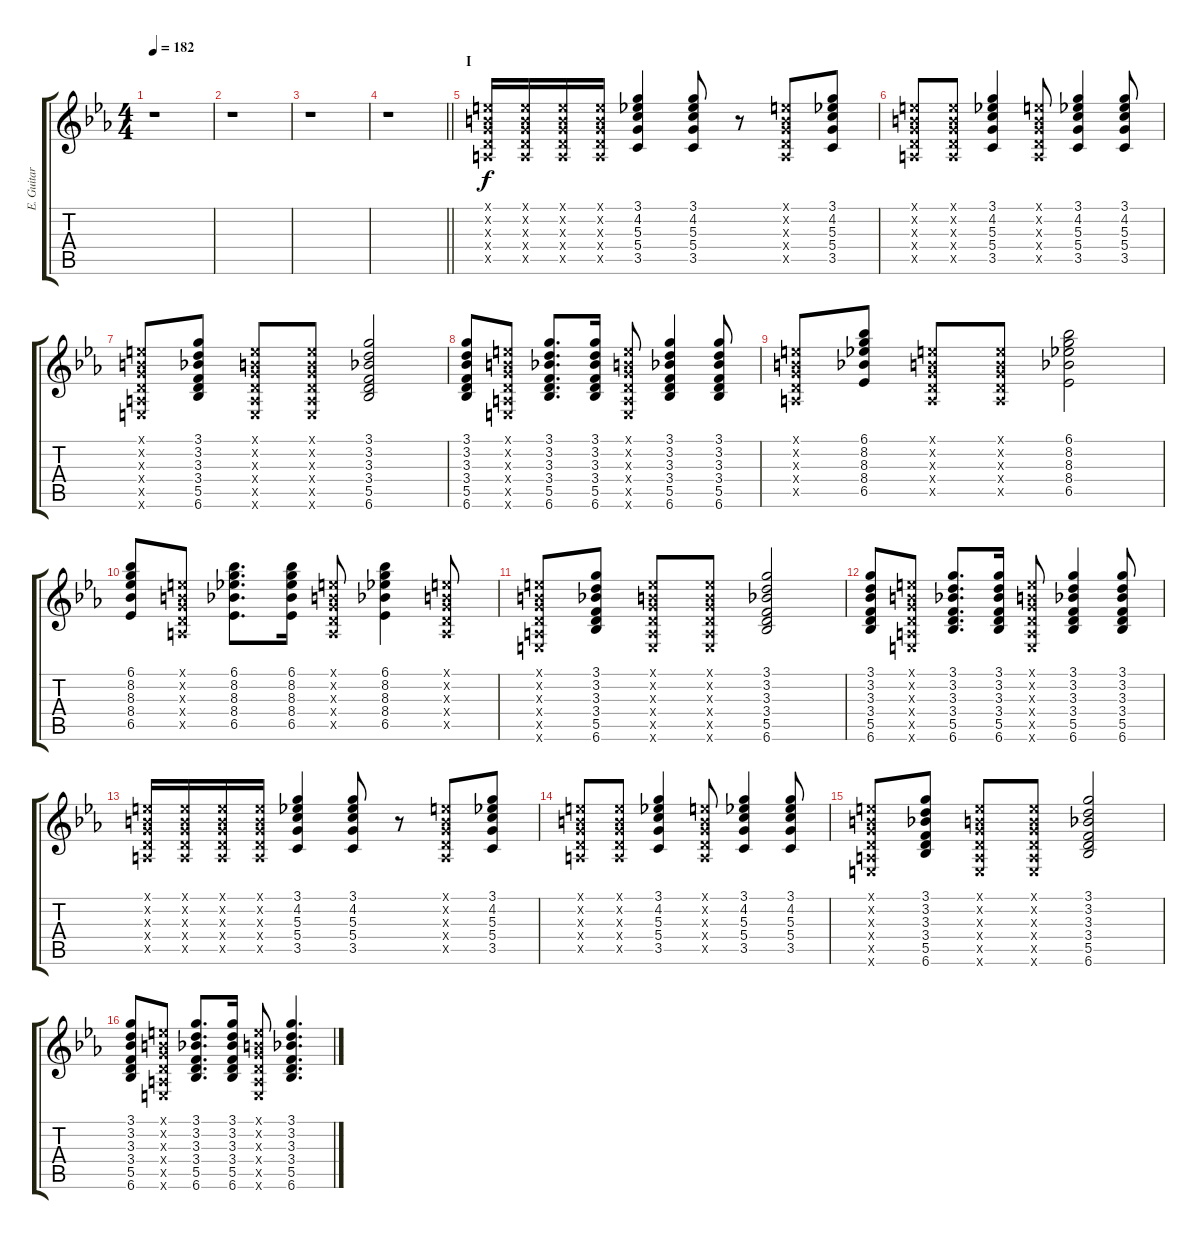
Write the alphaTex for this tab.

\track ("E. Guitar I" "E. Guitar ") {instrument overdrivenguitar}
\staff {score tabs}
\tuning (E4 B3 G3 D3 A2 E2) {hide}
\ts (4 4)
\tempo 182
\clef g2
\ks eb
r.1{dy f} |
r.1 |
r.1 |
\barLineRight lightlight
r.1 |
\section ("" "I")
(0.1{x} 0.2{x} 0.3{x} 0.4{x} 0.5{x}).16 (0.1{x} 0.2{x} 0.3{x} 0.4{x} 0.5{x}).16 (0.1{x} 0.2{x} 0.3{x} 0.4{x} 0.5{x}).16 (0.1{x} 0.2{x} 0.3{x} 0.4{x} 0.5{x}).16 (3.1 4.2 5.3 5.4 3.5).4 (3.1 4.2 5.3 5.4 3.5).8 r.8 (0.1{x} 0.2{x} 0.3{x} 0.4{x} 0.5{x}).8 (3.1 4.2 5.3 5.4 3.5).8 |
(0.1{x} 0.2{x} 0.3{x} 0.4{x} 0.5{x}).8 (0.1{x} 0.2{x} 0.3{x} 0.4{x} 0.5{x}).8 (3.1 4.2 5.3 5.4 3.5).4 (0.1{x} 0.2{x} 0.3{x} 0.4{x} 0.5{x}).8 (3.1 4.2 5.3 5.4 3.5).4 (3.1 4.2 5.3 5.4 3.5).8 |
(0.1{x} 0.2{x} 0.3{x} 0.4{x} 0.5{x} 0.6{x}).8 (3.1 3.2 3.3 3.4 5.5 6.6).8 (0.1{x} 0.2{x} 0.3{x} 0.4{x} 0.5{x} 0.6{x}).8 (0.1{x} 0.2{x} 0.3{x} 0.4{x} 0.5{x} 0.6{x}).8 (3.1 3.2 3.3 3.4 5.5 6.6).2 |
(3.1 3.2 3.3 3.4 5.5 6.6).8 (0.1{x} 0.2{x} 0.3{x} 0.4{x} 0.5{x} 0.6{x}).8 (3.1 3.2 3.3 3.4 5.5 6.6).8{d} (3.1 3.2 3.3 3.4 5.5 6.6).16 (0.1{x} 0.2{x} 0.3{x} 0.4{x} 0.5{x} 0.6{x}).8 (3.1 3.2 3.3 3.4 5.5 6.6).4 (3.1 3.2 3.3 3.4 5.5 6.6).8 |
(0.1{x} 0.2{x} 0.3{x} 0.4{x} 0.5{x}).8 (6.1 8.2 8.3 8.4 6.5).8 (0.1{x} 0.2{x} 0.3{x} 0.4{x} 0.5{x}).8 (0.1{x} 0.2{x} 0.3{x} 0.4{x} 0.5{x}).8 (6.1 8.2 8.3 8.4 6.5).2 |
(6.1 8.2 8.3 8.4 6.5).8 (0.1{x} 0.2{x} 0.3{x} 0.4{x} 0.5{x}).8 (6.1 8.2 8.3 8.4 6.5).8{d} (6.1 8.2 8.3 8.4 6.5).16 (0.1{x} 0.2{x} 0.3{x} 0.4{x} 0.5{x}).8 (6.1 8.2 8.3 8.4 6.5).4 (0.1{x} 0.2{x} 0.3{x} 0.4{x} 0.5{x}).8 |
(0.1{x} 0.2{x} 0.3{x} 0.4{x} 0.5{x} 0.6{x}).8 (3.1 3.2 3.3 3.4 5.5 6.6).8 (0.1{x} 0.2{x} 0.3{x} 0.4{x} 0.5{x} 0.6{x}).8 (0.1{x} 0.2{x} 0.3{x} 0.4{x} 0.5{x} 0.6{x}).8 (3.1 3.2 3.3 3.4 5.5 6.6).2 |
(3.1 3.2 3.3 3.4 5.5 6.6).8 (0.1{x} 0.2{x} 0.3{x} 0.4{x} 0.5{x} 0.6{x}).8 (3.1 3.2 3.3 3.4 5.5 6.6).8{d} (3.1 3.2 3.3 3.4 5.5 6.6).16 (0.1{x} 0.2{x} 0.3{x} 0.4{x} 0.5{x} 0.6{x}).8 (3.1 3.2 3.3 3.4 5.5 6.6).4 (3.1 3.2 3.3 3.4 5.5 6.6).8 |
(0.1{x} 0.2{x} 0.3{x} 0.4{x} 0.5{x}).16 (0.1{x} 0.2{x} 0.3{x} 0.4{x} 0.5{x}).16 (0.1{x} 0.2{x} 0.3{x} 0.4{x} 0.5{x}).16 (0.1{x} 0.2{x} 0.3{x} 0.4{x} 0.5{x}).16 (3.1 4.2 5.3 5.4 3.5).4 (3.1 4.2 5.3 5.4 3.5).8 r.8 (0.1{x} 0.2{x} 0.3{x} 0.4{x} 0.5{x}).8 (3.1 4.2 5.3 5.4 3.5).8 |
(0.1{x} 0.2{x} 0.3{x} 0.4{x} 0.5{x}).8 (0.1{x} 0.2{x} 0.3{x} 0.4{x} 0.5{x}).8 (3.1 4.2 5.3 5.4 3.5).4 (0.1{x} 0.2{x} 0.3{x} 0.4{x} 0.5{x}).8 (3.1 4.2 5.3 5.4 3.5).4 (3.1 4.2 5.3 5.4 3.5).8 |
(0.1{x} 0.2{x} 0.3{x} 0.4{x} 0.5{x} 0.6{x}).8 (3.1 3.2 3.3 3.4 5.5 6.6).8 (0.1{x} 0.2{x} 0.3{x} 0.4{x} 0.5{x} 0.6{x}).8 (0.1{x} 0.2{x} 0.3{x} 0.4{x} 0.5{x} 0.6{x}).8 (3.1 3.2 3.3 3.4 5.5 6.6).2 |
(3.1 3.2 3.3 3.4 5.5 6.6).8 (0.1{x} 0.2{x} 0.3{x} 0.4{x} 0.5{x} 0.6{x}).8 (3.1 3.2 3.3 3.4 5.5 6.6).8{d} (3.1 3.2 3.3 3.4 5.5 6.6).16 (0.1{x} 0.2{x} 0.3{x} 0.4{x} 0.5{x} 0.6{x}).8 (3.1 3.2 3.3 3.4 5.5 6.6).4{d}
